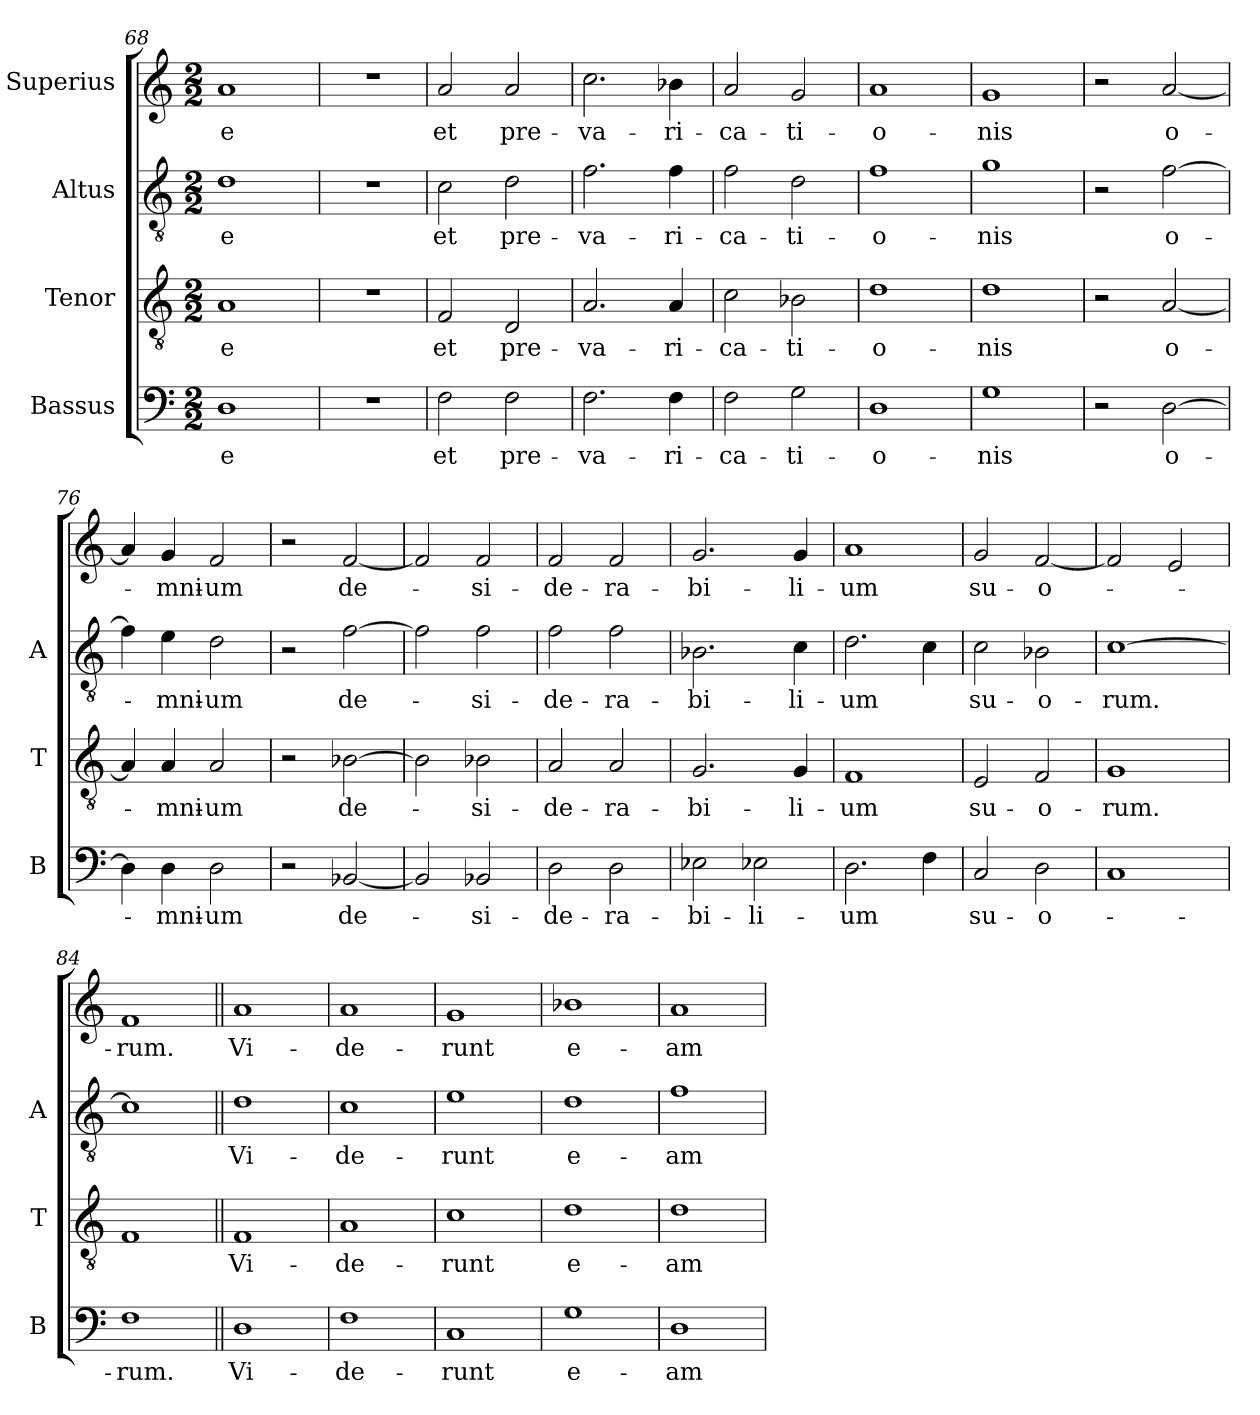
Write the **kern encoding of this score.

**kern	**text	**kern	**text	**kern	**text	**kern	**text
*part4	*part4	*part3	*part3	*part2	*part2	*part1	*part1
*staff4	*staff4	*staff3	*staff3	*staff2	*staff2	*staff1	*staff1
*I"Bassus	*	*I"Tenor	*	*I"Altus	*	*I"Superius	*
*I'B	*	*I'T	*	*I'A	*	*	*
*clefF4	*	*clefGv2	*	*clefGv2	*	*clefG2	*
*k[]	*	*k[]	*	*k[]	*	*k[]	*
*M2/2	*	*M2/2	*	*M2/2	*	*M2/2	*
=68	=68	=68	=68	=68	=68	=68	=68
1D	-e	1A	-e	1d	-e	1a	-e
=69	=69	=69	=69	=69	=69	=69	=69
1r	.	1r	.	1r	.	1r	.
=70	=70	=70	=70	=70	=70	=70	=70
2F	et	2F	et	2c	et	2a	et
2F	pre-	2D	pre-	2d	pre-	2a	pre-
=71	=71	=71	=71	=71	=71	=71	=71
2.F	-va-	2.A	-va-	2.f	-va-	2.cc	-va-
4F	-ri-	4A	-ri-	4f	-ri-	4b-X	-ri-
=72	=72	=72	=72	=72	=72	=72	=72
2F	-ca-	2c	-ca-	2f	-ca-	2a	-ca-
2G	-ti-	2B-X	-ti-	2d	-ti-	2g	-ti-
=73	=73	=73	=73	=73	=73	=73	=73
1D	-o-	1d	-o-	1f	-o-	1a	-o-
=74	=74	=74	=74	=74	=74	=74	=74
1G	-nis	1d	-nis	1g	-nis	1g	-nis
=75	=75	=75	=75	=75	=75	=75	=75
2r	.	2r	.	2r	.	2r	.
[2D	o-	[2A	o-	[2f	o-	[2a	o-
=76	=76	=76	=76	=76	=76	=76	=76
4D]	.	4A]	.	4f]	.	4a]	.
4D	-mni-	4A	-mni-	4e	-mni-	4g	-mni-
2D	-um	2A	-um	2d	-um	2f	-um
=77	=77	=77	=77	=77	=77	=77	=77
2r	.	2r	.	2r	.	2r	.
[2BB-X	de-	[2B-X	de-	[2f	de-	[2f	de-
=78	=78	=78	=78	=78	=78	=78	=78
2BB-]	.	2B-]	.	2f]	.	2f]	.
2BB-X	-si-	2B-X	-si-	2f	-si-	2f	-si-
=79	=79	=79	=79	=79	=79	=79	=79
2D	-de-	2A	-de-	2f	-de-	2f	-de-
2D	-ra-	2A	-ra-	2f	-ra-	2f	-ra-
=80	=80	=80	=80	=80	=80	=80	=80
2E-X	-bi-	2.G	-bi-	2.B-X	-bi-	2.g	-bi-
2E-X	-li-	.	.	.	.	.	.
.	.	4G	-li-	4c	-li-	4g	-li-
=81	=81	=81	=81	=81	=81	=81	=81
2.D	-um	1F	-um	2.d	-um	1a	-um
4F	.	.	.	4c	.	.	.
=82	=82	=82	=82	=82	=82	=82	=82
2C	su-	2E	su-	2c	su-	2g	su-
2D	-o-	2F	-o-	2B-i	-o-	[2f	-o-
=83	=83	=83	=83	=83	=83	=83	=83
1C	.	1G	-rum.	[1c	-rum.	2f]	.
.	.	.	.	.	.	2e	.
=84	=84	=84	=84	=84	=84	=84	=84
1F	-rum.	1F	.	1c]	.	1f	-rum.
=85||	=85||	=85||	=85||	=85||	=85||	=85||	=85||
1D	Vi-	1F	Vi-	1d	Vi-	1a	Vi-
=86	=86	=86	=86	=86	=86	=86	=86
1F	-de-	1A	-de-	1c	-de-	1a	-de-
=87	=87	=87	=87	=87	=87	=87	=87
1C	-runt	1c	-runt	1e	-runt	1g	-runt
=88	=88	=88	=88	=88	=88	=88	=88
1G	e-	1d	e-	1d	e-	1b-X	e-
=89	=89	=89	=89	=89	=89	=89	=89
1D	-am	1d	-am	1f	-am	1a	-am
=	=	=	=	=	=	=	=
*-	*-	*-	*-	*-	*-	*-	*-
